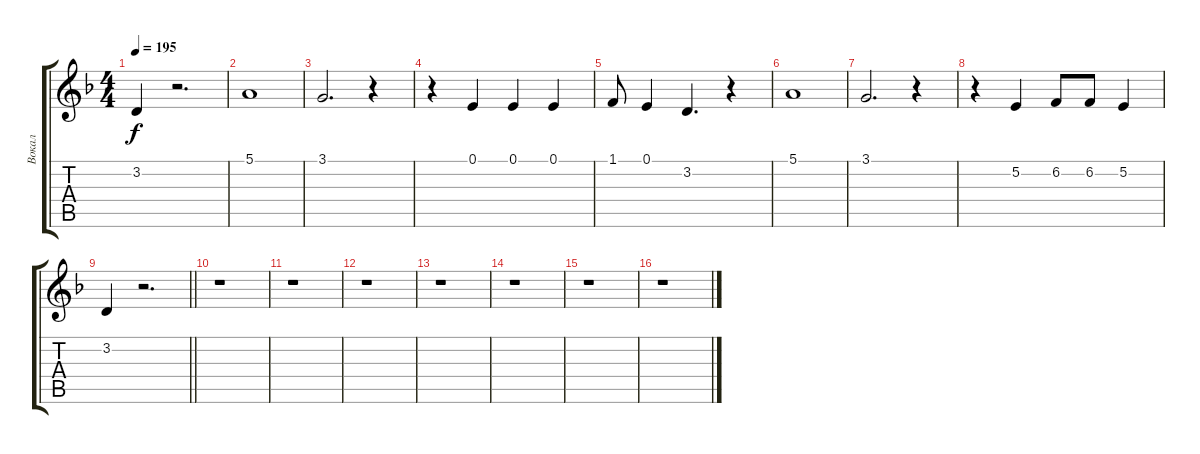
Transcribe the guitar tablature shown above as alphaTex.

\track ("Вокал" "Вокал") {instrument oboe}
\staff {score tabs}
\tuning (E4 B3 G3 D3 A2 E2) {hide}
\ts (4 4)
\tempo 195
\clef g2
\ks f
3.2.4{dy f} r.2{d} |
5.1.1 |
3.1.2{d} r.4 |
r.4 0.1.4 0.1.4 0.1.4 |
1.1.8 0.1.4 3.2.4{d} r.4 |
5.1.1 |
3.1.2{d} r.4 |
r.4 5.2.4 6.2.8 6.2.8 5.2.4 |
\barLineRight lightlight
3.2.4 r.2{d} |
r.1 |
r.1 |
r.1 |
r.1 |
r.1 |
r.1 |
r.1
